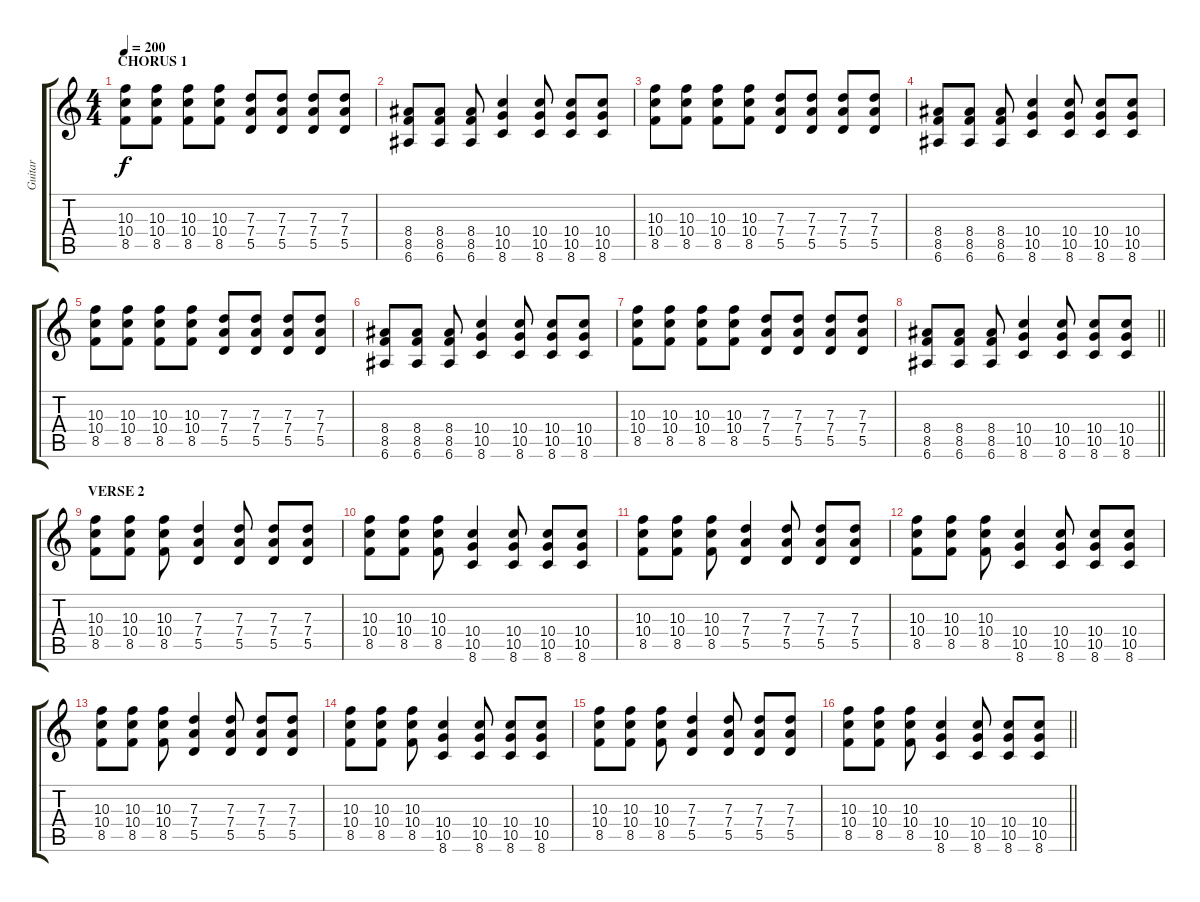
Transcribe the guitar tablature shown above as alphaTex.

\track ("Guitar" "Guitar") {instrument overdrivenguitar}
\staff {score tabs}
\tuning (E4 B3 G3 D3 A2 E2) {hide}
\ts (4 4)
\section ("" "CHORUS 1")
\tempo 200
\clef g2
\ks c
(10.3 10.4 8.5).8{dy f} (10.3 10.4 8.5).8 (10.3 10.4 8.5).8 (10.3 10.4 8.5).8 (7.3 7.4 5.5).8 (7.3 7.4 5.5).8 (7.3 7.4 5.5).8 (7.3 7.4 5.5).8 |
(8.4 8.5 6.6).8 (8.4 8.5 6.6).8 (8.4 8.5 6.6).8 (10.4 10.5 8.6).4 (10.4 10.5 8.6).8 (10.4 10.5 8.6).8 (10.4 10.5 8.6).8 |
(10.3 10.4 8.5).8 (10.3 10.4 8.5).8 (10.3 10.4 8.5).8 (10.3 10.4 8.5).8 (7.3 7.4 5.5).8 (7.3 7.4 5.5).8 (7.3 7.4 5.5).8 (7.3 7.4 5.5).8 |
(8.4 8.5 6.6).8 (8.4 8.5 6.6).8 (8.4 8.5 6.6).8 (10.4 10.5 8.6).4 (10.4 10.5 8.6).8 (10.4 10.5 8.6).8 (10.4 10.5 8.6).8 |
(10.3 10.4 8.5).8 (10.3 10.4 8.5).8 (10.3 10.4 8.5).8 (10.3 10.4 8.5).8 (7.3 7.4 5.5).8 (7.3 7.4 5.5).8 (7.3 7.4 5.5).8 (7.3 7.4 5.5).8 |
(8.4 8.5 6.6).8 (8.4 8.5 6.6).8 (8.4 8.5 6.6).8 (10.4 10.5 8.6).4 (10.4 10.5 8.6).8 (10.4 10.5 8.6).8 (10.4 10.5 8.6).8 |
(10.3 10.4 8.5).8 (10.3 10.4 8.5).8 (10.3 10.4 8.5).8 (10.3 10.4 8.5).8 (7.3 7.4 5.5).8 (7.3 7.4 5.5).8 (7.3 7.4 5.5).8 (7.3 7.4 5.5).8 |
\barLineRight lightlight
(8.4 8.5 6.6).8 (8.4 8.5 6.6).8 (8.4 8.5 6.6).8 (10.4 10.5 8.6).4 (10.4 10.5 8.6).8 (10.4 10.5 8.6).8 (10.4 10.5 8.6).8 |
\section ("" "VERSE 2")
(10.3 10.4 8.5).8 (10.3 10.4 8.5).8 (10.3 10.4 8.5).8 (7.3 7.4 5.5).4 (7.3 7.4 5.5).8 (7.3 7.4 5.5).8 (7.3 7.4 5.5).8 |
(10.3 10.4 8.5).8 (10.3 10.4 8.5).8 (10.3 10.4 8.5).8 (10.4 10.5 8.6).4 (10.4 10.5 8.6).8 (10.4 10.5 8.6).8 (10.4 10.5 8.6).8 |
(10.3 10.4 8.5).8 (10.3 10.4 8.5).8 (10.3 10.4 8.5).8 (7.3 7.4 5.5).4 (7.3 7.4 5.5).8 (7.3 7.4 5.5).8 (7.3 7.4 5.5).8 |
(10.3 10.4 8.5).8 (10.3 10.4 8.5).8 (10.3 10.4 8.5).8 (10.4 10.5 8.6).4 (10.4 10.5 8.6).8 (10.4 10.5 8.6).8 (10.4 10.5 8.6).8 |
(10.3 10.4 8.5).8 (10.3 10.4 8.5).8 (10.3 10.4 8.5).8 (7.3 7.4 5.5).4 (7.3 7.4 5.5).8 (7.3 7.4 5.5).8 (7.3 7.4 5.5).8 |
(10.3 10.4 8.5).8 (10.3 10.4 8.5).8 (10.3 10.4 8.5).8 (10.4 10.5 8.6).4 (10.4 10.5 8.6).8 (10.4 10.5 8.6).8 (10.4 10.5 8.6).8 |
(10.3 10.4 8.5).8 (10.3 10.4 8.5).8 (10.3 10.4 8.5).8 (7.3 7.4 5.5).4 (7.3 7.4 5.5).8 (7.3 7.4 5.5).8 (7.3 7.4 5.5).8 |
\barLineRight lightlight
(10.3 10.4 8.5).8 (10.3 10.4 8.5).8 (10.3 10.4 8.5).8 (10.4 10.5 8.6).4 (10.4 10.5 8.6).8 (10.4 10.5 8.6).8 (10.4 10.5 8.6).8
